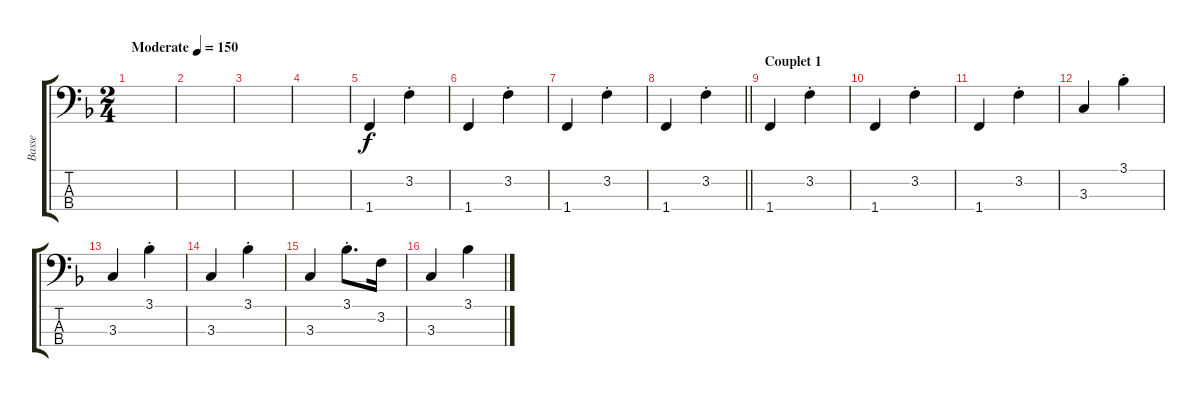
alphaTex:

\track ("Basse" "Basse") {instrument acousticbass}
\staff {score tabs}
\tuning (G2 D2 A1 E1) {hide}
\ts (2 4)
\tempo (150 "Moderate")
\clef f4
\ks f
|
|
|
|
1.4.4 3.2{st}.4 |
1.4.4 3.2{st}.4 |
1.4.4 3.2{st}.4 |
\barLineRight lightlight
1.4.4 3.2{st}.4 |
\section ("" "Couplet 1")
1.4.4 3.2{st}.4 |
1.4.4 3.2{st}.4 |
1.4.4 3.2{st}.4 |
3.3.4 3.1{st}.4 |
3.3.4 3.1{st}.4 |
3.3.4 3.1{st}.4 |
3.3.4 3.1{st}.8{d} 3.2.16 |
3.3.4 3.1.4
